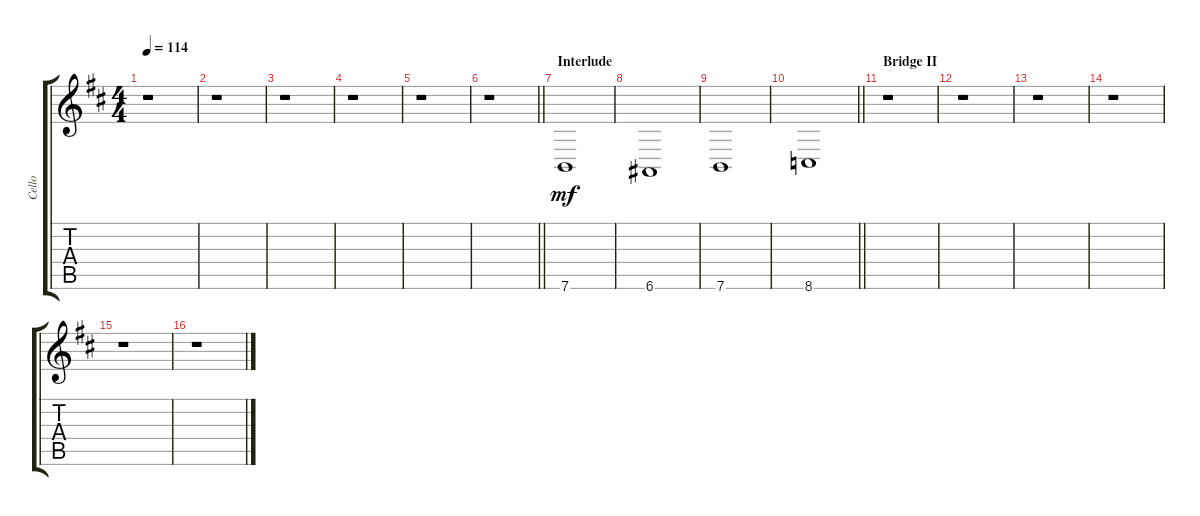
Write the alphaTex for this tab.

\track ("Cello" "Cello") {instrument cello}
\staff {score tabs}
\tuning (E4 B3 G3 D3 A2 E2) {hide}
\ts (4 4)
\tempo 114
\clef g2
\ks bminor
r.1{dy mf} |
r.1 |
r.1 |
r.1 |
r.1 |
\barLineRight lightlight
r.1 |
\section ("" "Interlude")
7.6.1 |
6.6.1 |
7.6.1 |
\barLineRight lightlight
8.6.1 |
\section ("" "Bridge II")
r.1 |
r.1 |
r.1 |
r.1 |
r.1 |
r.1
